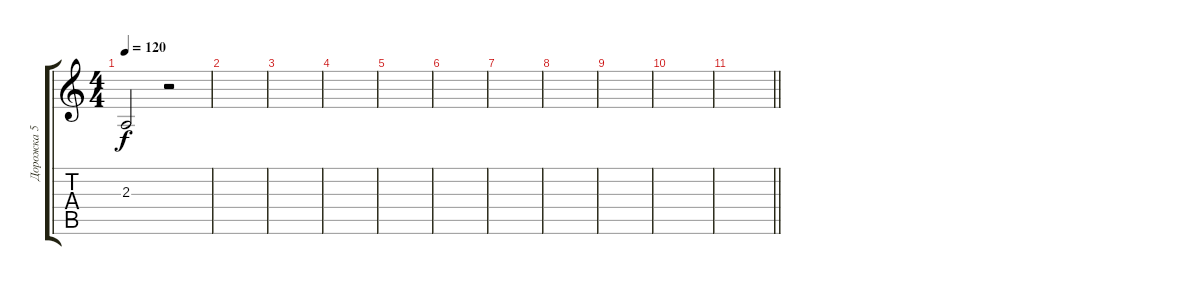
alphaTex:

\track ("Дорожка 5" "Дорожка 5") {instrument reedorgan}
\staff {score tabs}
\tuning (E4 B3 G3 D3 A2 E2) {hide}
\ts (4 4)
\tempo 120
\clef g2
\ks c
2.3.2{dy f} r.2 |
|
|
|
|
|
|
|
|
|
\barLineRight lightlight
